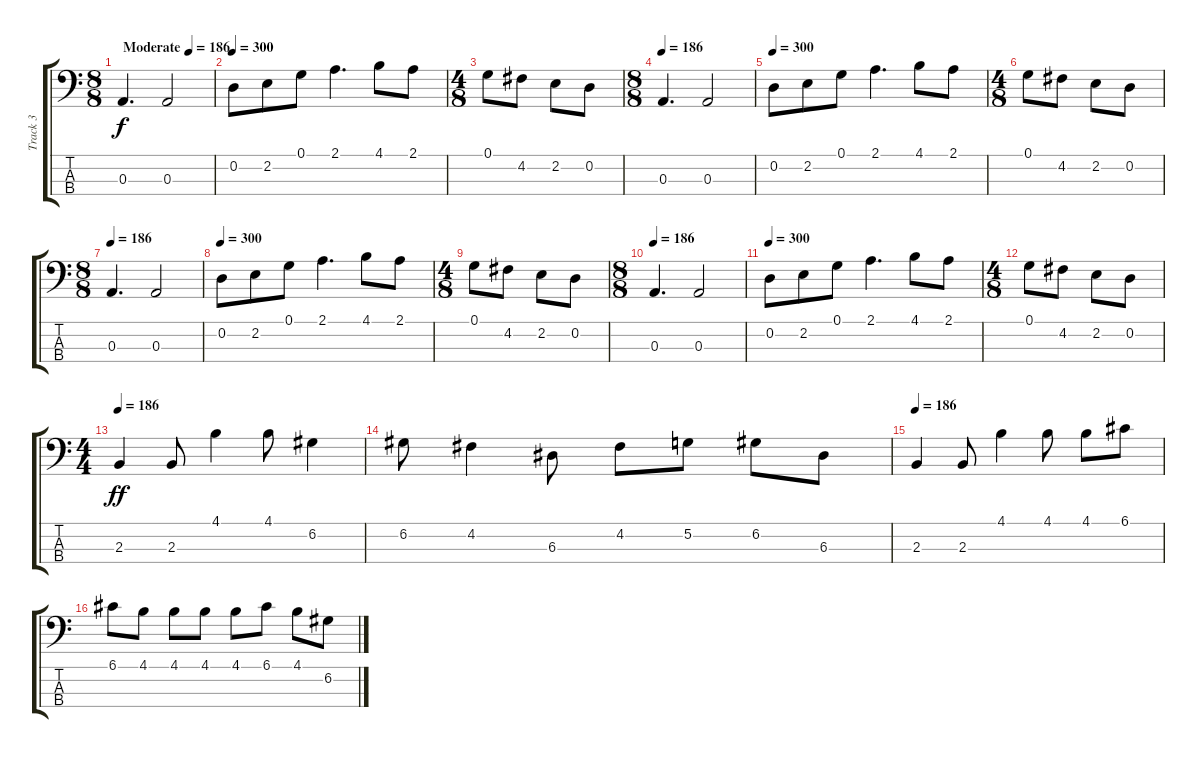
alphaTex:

\track ("Track 3" "Track 3") {instrument electricbasspick}
\staff {score tabs}
\tuning (G2 D2 A1 E1) {hide}
\ts (8 8)
\tempo (186 "Moderate")
\clef f4
\ks c
0.3.4{d dy f instrument electricbasspick} 0.3.2 |
\tempo 300
0.2.8 2.2.8 0.1.8 2.1.4{d} 4.1.8 2.1.8 |
\ts (4 8)
0.1.8 4.2.8 2.2.8 0.2.8 |
\ts (8 8)
\tempo 186
0.3.4{d} 0.3.2 |
\tempo 300
0.2.8 2.2.8 0.1.8 2.1.4{d} 4.1.8 2.1.8 |
\ts (4 8)
0.1.8 4.2.8 2.2.8 0.2.8 |
\ts (8 8)
\tempo 186
0.3.4{d} 0.3.2 |
\tempo 300
0.2.8 2.2.8 0.1.8 2.1.4{d} 4.1.8 2.1.8 |
\ts (4 8)
0.1.8 4.2.8 2.2.8 0.2.8 |
\ts (8 8)
\tempo 186
0.3.4{d} 0.3.2 |
\tempo 300
0.2.8 2.2.8 0.1.8 2.1.4{d} 4.1.8 2.1.8 |
\ts (4 8)
0.1.8 4.2.8 2.2.8 0.2.8 |
\ts (4 4)
\tempo 186
2.3.4{dy ff} 2.3.8 4.1.4 4.1.8 6.2.4 |
6.2.8 4.2.4 6.3.8 4.2.8 5.2.8 6.2.8 6.3.8 |
\tempo 186
2.3.4 2.3.8 4.1.4 4.1.8 4.1.8 6.1.8 |
6.1.8 4.1.8 4.1.8 4.1.8 4.1.8 6.1.8 4.1.8 6.2.8
